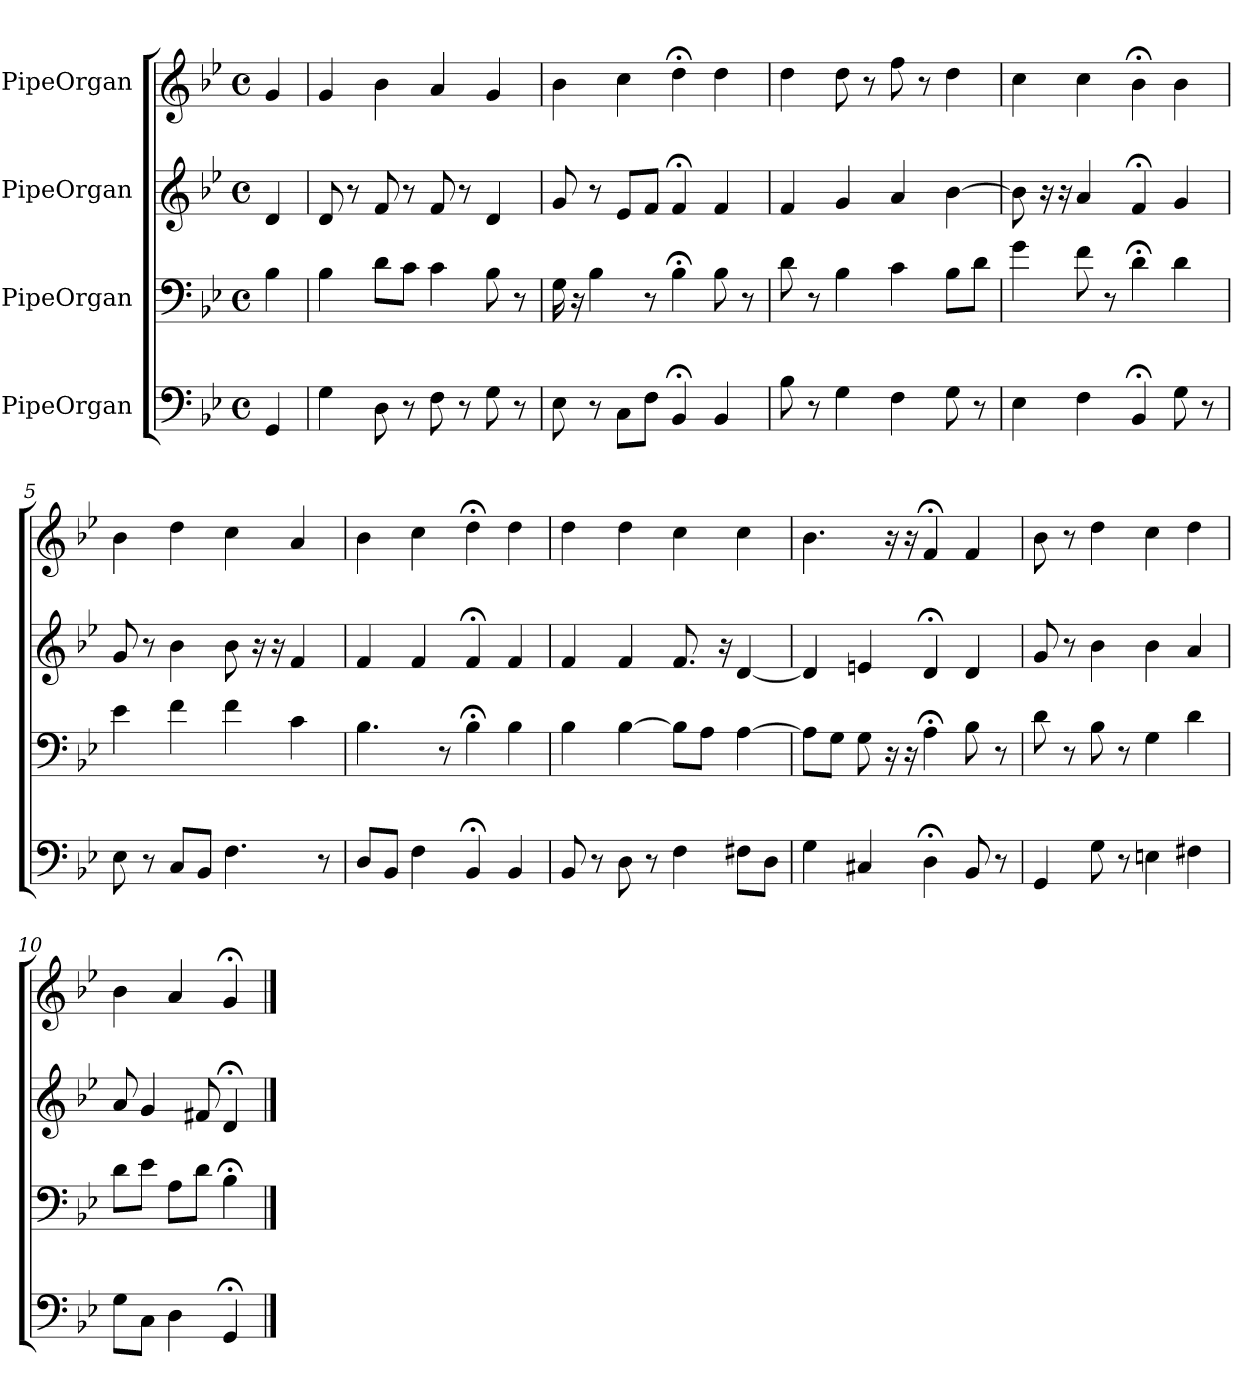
**kern	**kern	**kern	**kern
*part4	*part3	*part2	*part1
*staff4	*staff3	*staff2	*staff1
*I"PipeOrgan	*I"PipeOrgan	*I"PipeOrgan	*I"PipeOrgan
*clefF4	*clefF4	*clefG2	*clefG2
*k[b-e-]	*k[b-e-]	*k[b-e-]	*k[b-e-]
*g:	*g:	*g:	*g:
*M4/4	*M4/4	*M4/4	*M4/4
*met(c)	*met(c)	*met(c)	*met(c)
*MM60	*MM60	*MM60	*MM60
=	=	=	=
4GG	4B-	4d	4g
=1	=1	=1	=1
4G	4B-	8d	4g
.	.	8r	.
8D	8d\L	8f	4b-
8r	8c\J	8r	.
8F	4c	8f	4a
8r	.	8r	.
8G	8B-	4d	4g
8r	8r	.	.
=2	=2	=2	=2
8E-	16G	8g	4b-
.	16r	.	.
8r	4B-	8r	.
8C\L	.	8e-/L	4cc
8F\J	8r	8f/J	.
4BB-;<	4B-;<	4f;<	4dd;<
4BB-	8B-	4f	4dd
.	8r	.	.
=3	=3	=3	=3
8B-	8d	4f	4dd
8r	8r	.	.
4G	4B-	4g	8dd
.	.	.	8r
4F	4c	4a	8ff
.	.	.	8r
8G	8B-\L	[4b-	4dd
8r	8d\J	.	.
=4	=4	=4	=4
4E-	4g	8b-]	4cc
.	.	16r	.
.	.	16r	.
4F	8f	4a	4cc
.	8r	.	.
4BB-;<	4d;<	4f;<	4b-;<
8G	4d	4g	4b-
8r	.	.	.
=5	=5	=5	=5
8E-	4e-	8g	4b-
8r	.	8r	.
8C/L	4f	4b-	4dd
8BB-/J	.	.	.
4.F	4f	8b-	4cc
.	.	16r	.
.	.	16r	.
.	4c	4f	4a
8r	.	.	.
=6	=6	=6	=6
8D/L	4.B-	4f	4b-
8BB-/J	.	.	.
4F	.	4f	4cc
.	8r	.	.
4BB-;<	4B-;<	4f;<	4dd;<
4BB-	4B-	4f	4dd
=7	=7	=7	=7
8BB-	4B-	4f	4dd
8r	.	.	.
8D	[4B-	4f	4dd
8r	.	.	.
4F	8B-\L]	8.f	4cc
.	8A\J	.	.
.	.	16r	.
8F#X\L	[4A	[4d	4cc
8D\J	.	.	.
=8	=8	=8	=8
4G	8A\L]	4d]	4.b-
.	8G\J	.	.
4C#X	8G	4en	.
.	16r	.	16r
.	16r	.	16r
4D;<	4A;<	4d;<	4f;<
8BB-	8B-	4d	4f
8r	8r	.	.
=9	=9	=9	=9
4GG	8d	8g	8b-
.	8r	8r	8r
8G	8B-	4b-	4dd
8r	8r	.	.
4En	4G	4b-	4cc
4F#X	4d	4a	4dd
=10	=10	=10	=10
8G\L	8d\L	8a	4b-
8C\J	8e-\J	4g	.
4D	8A\L	.	4a
.	8d\J	8f#X	.
4GG;<	4B-;<	4d;<	4g;<
==	==	==	==
*-	*-	*-	*-
